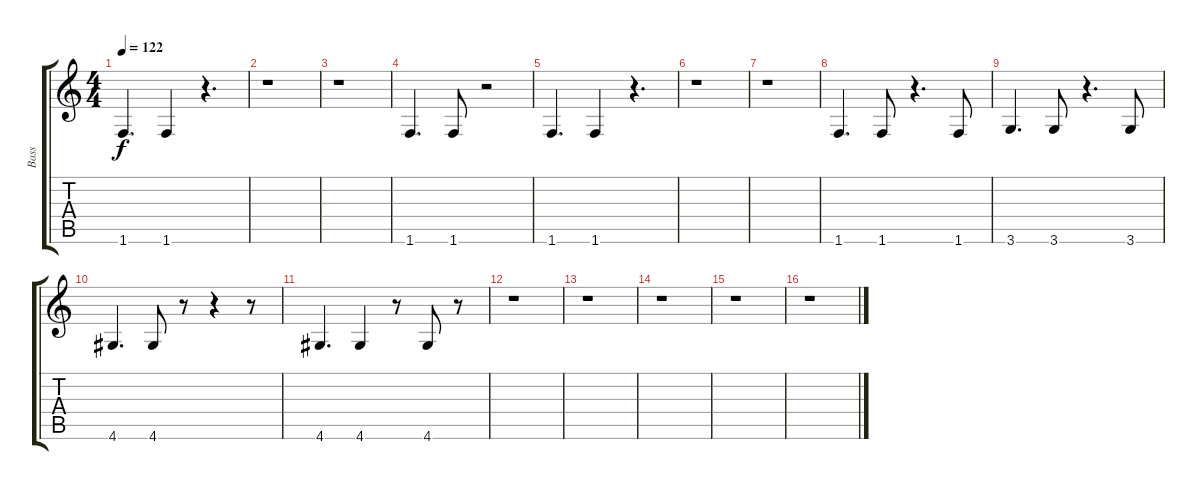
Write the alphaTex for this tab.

\track ("Bass" "Bass") {instrument electricbasspick}
\staff {score tabs}
\tuning (E4 B3 G3 D3 A2 E2) {hide}
\ts (4 4)
\tempo 122
\clef g2
\ks c
1.6.4{d dy f} 1.6.4 r.4{d} |
r.1 |
r.1 |
1.6.4{d} 1.6.8 r.2 |
1.6.4{d} 1.6.4 r.4{d} |
r.1 |
r.1 |
1.6.4{d} 1.6.8 r.4{d} 1.6.8 |
3.6.4{d} 3.6.8 r.4{d} 3.6.8 |
4.6.4{d} 4.6.8 r.8 r.4 r.8 |
4.6.4{d} 4.6.4 r.8 4.6.8 r.8 |
r.1 |
r.1 |
r.1 |
r.1 |
r.1
